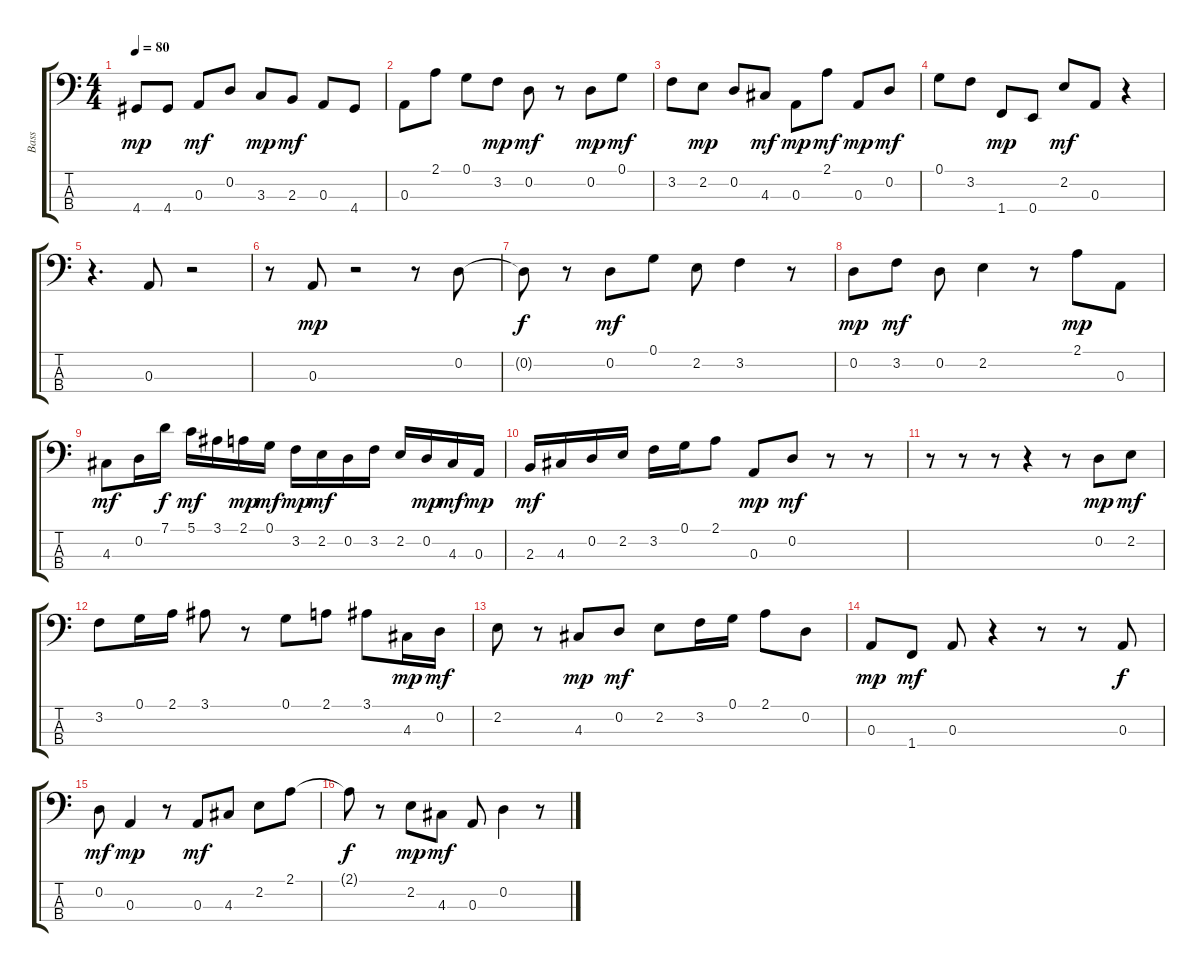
\track ("Bass" "Bass") {instrument fretlessbass}
\staff {score tabs}
\tuning (G2 D2 A1 E1) {hide}
\ts (4 4)
\tempo 80
\clef f4
\ks c
4.4.8{dy mp} 4.4.8 0.3.8{dy mf} 0.2.8 3.3.8{dy mp} 2.3.8{dy mf} 0.3.8 4.4.8 |
0.3.8 2.1.8 0.1.8 3.2.8{dy mp} 0.2.8{dy mf} r.8 0.2.8{dy mp} 0.1.8{dy mf} |
3.2.8 2.2.8{dy mp} 0.2.8 4.3.8{dy mf} 0.3.8{dy mp} 2.1.8{dy mf} 0.3.8{dy mp} 0.2.8{dy mf} |
0.1.8 3.2.8 1.4.8{dy mp} 0.4.8 2.2.8{dy mf} 0.3.8 r.4 |
r.4{d} 0.3.8 r.2 |
r.8 0.3.8{dy mp} r.2 r.8 0.2.8 |
0.2{t}.8{dy f} r.8 0.2.8{dy mf} 0.1.8 2.2.8 3.2.4 r.8 |
0.2.8{dy mp} 3.2.8{dy mf} 0.2.8 2.2.4 r.8 2.1.8{dy mp} 0.3.8 |
4.3.8{dy mf} 0.2.16 7.1.16{dy f} 5.1.16{dy mf} 3.1.16 2.1.16{dy mp} 0.1.16{dy mf} 3.2.16{dy mp} 2.2.16{dy mf} 0.2.16 3.2.16 2.2.16 0.2.16{dy mp} 4.3.16{dy mf} 0.3.16{dy mp} |
2.3.16{dy mf} 4.3.16 0.2.16 2.2.16 3.2.16 0.1.16 2.1.8 0.3.8{dy mp} 0.2.8{dy mf} r.8 r.8 |
r.8 r.8 r.8 r.4 r.8 0.2.8{dy mp} 2.2.8{dy mf} |
3.2.8 0.1.16 2.1.16 3.1.8 r.8 0.1.8 2.1.8 3.1.8 4.3.16{dy mp} 0.2.16{dy mf} |
2.2.8 r.8 4.3.8{dy mp} 0.2.8{dy mf} 2.2.8 3.2.16 0.1.16 2.1.8 0.2.8 |
0.3.8{dy mp} 1.4.8{dy mf} 0.3.8 r.4 r.8 r.8 0.3.8{dy f} |
0.2.8{dy mf} 0.3.4{dy mp} r.8 0.3.8{dy mf} 4.3.8 2.2.8 2.1.8 |
2.1{t}.8{dy f} r.8 2.2.8{dy mp} 4.3.8{dy mf} 0.3.8 0.2.4 r.8
